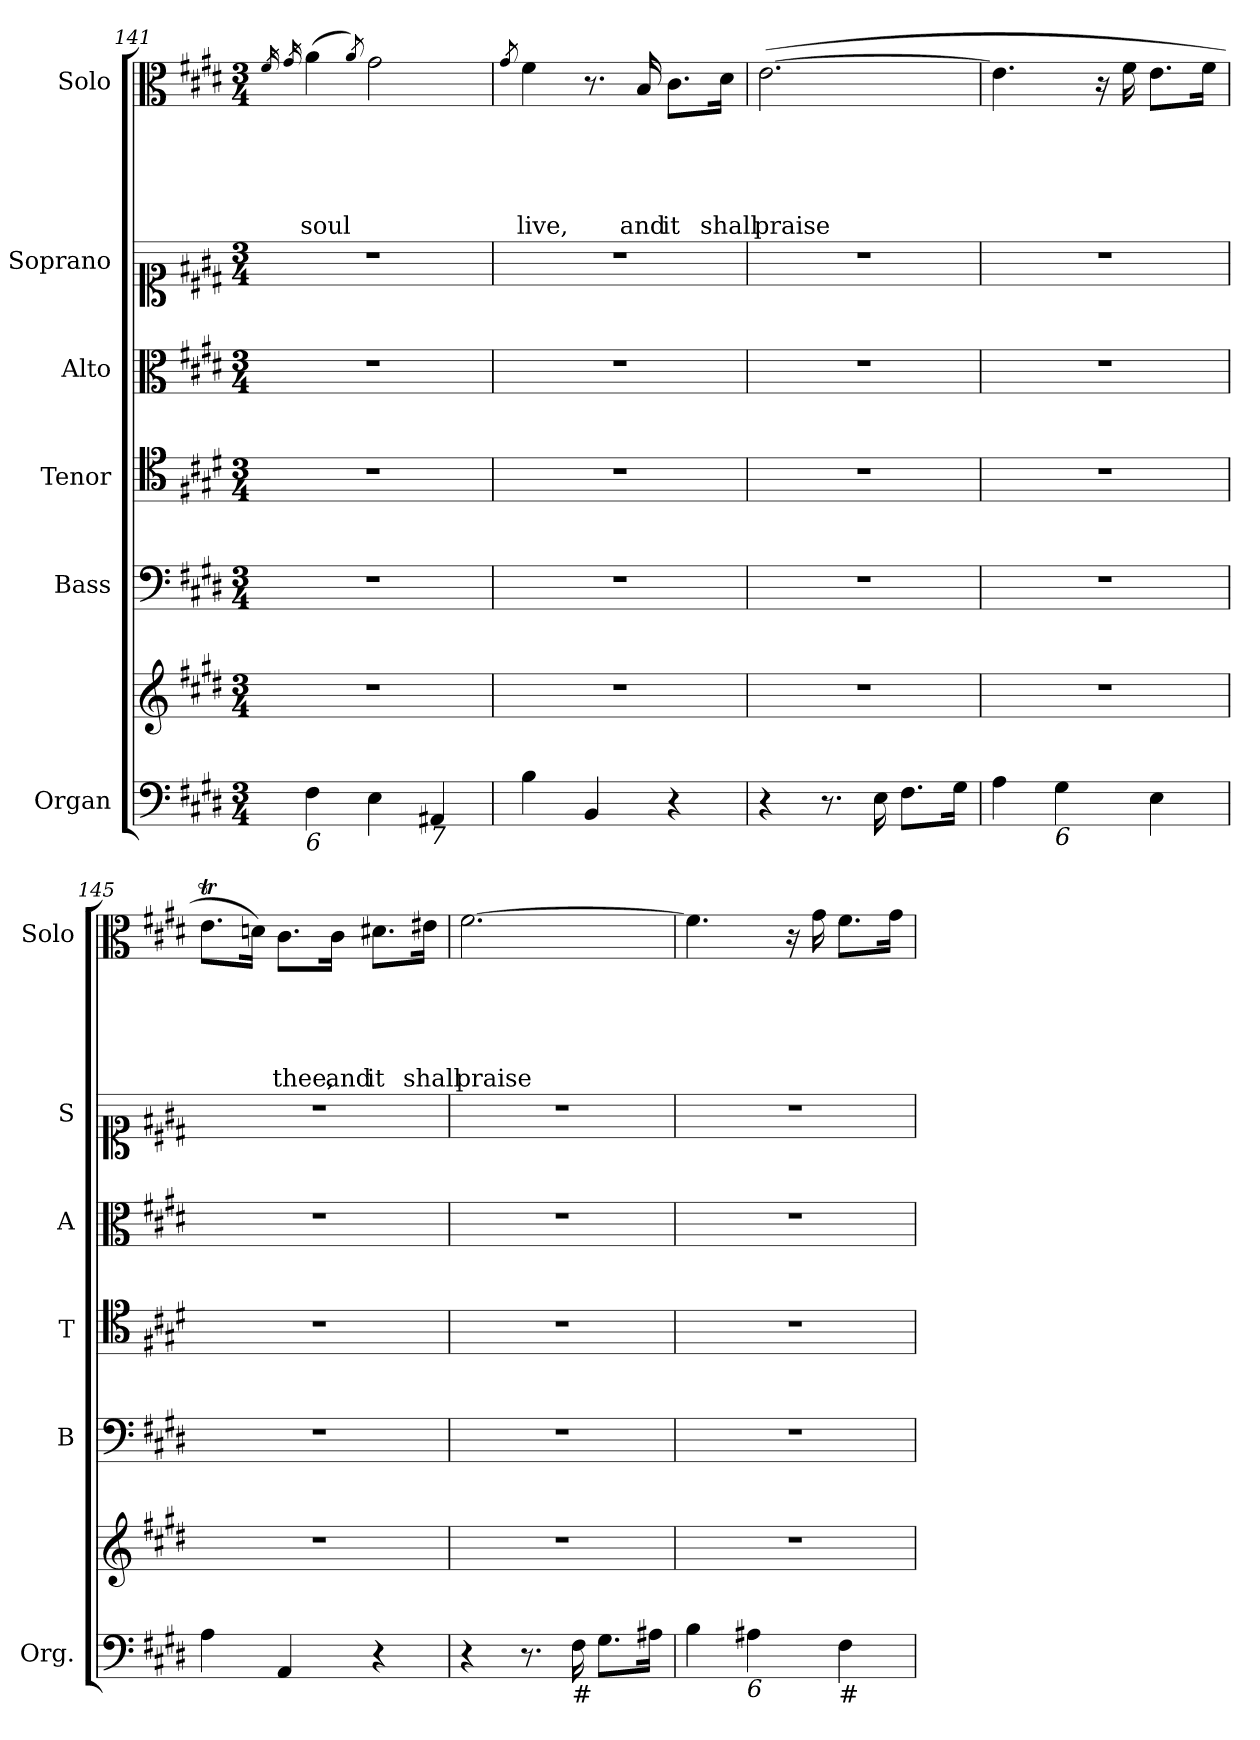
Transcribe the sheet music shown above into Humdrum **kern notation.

**kern	**kern	**kern	**kern	**kern	**kern	**kern	**text	**text	**text	**text	**text
*part6	*part6	*part5	*part4	*part3	*part2	*part1	*part1	*part1	*part1	*part1	*part1
*staff7	*staff6	*staff5	*staff4	*staff3	*staff2	*staff1	*staff1	*staff1	*staff1	*staff1	*staff1
*I"Organ	*	*I"Bass	*I"Tenor	*I"Alto	*I"Soprano	*I"Solo	*	*	*	*	*
*I'Org.	*	*I'B	*I'T	*I'A	*I'S	*I'Solo	*	*	*	*	*
*clefF4	*clefG2	*clefF4	*clefC4	*clefC3	*clefC1	*clefC3	*	*	*	*	*
*k[f#c#g#d#]	*k[f#c#g#d#]	*k[f#c#g#d#]	*k[f#c#g#d#]	*k[f#c#g#d#]	*k[f#c#g#d#]	*k[f#c#g#d#]	*	*	*	*	*
*E:	*E:	*E:	*E:	*E:	*E:	*E:	*	*	*	*	*
*M3/4	*M3/4	*M3/4	*M3/4	*M3/4	*M3/4	*M3/4	*	*	*	*	*
=141	=141	=141	=141	=141	=141	=141	=141	=141	=141	=141	=141
.	.	.	.	.	.	16qf#/	.	.	.	.	.
.	.	.	.	.	.	16qg#/	.	.	.	.	.
!LO:TX:b:i:t=6	!	!	!	!	!	!	!	!	!	!	!
!	!	!	!	!	!	!	!	!	!	!	!LO:LY:b
4F#\	2.r	2.r	2.r	2.r	2.r	(>4a\	.	.	.	.	soul
.	.	.	.	.	.	8qa/)	.	.	.	.	.
4E\	.	.	.	.	.	2g#\	.	.	.	.	.
!LO:TX:b:i:t=7	!	!	!	!	!	!	!	!	!	!	!
4AA#X/	.	.	.	.	.	.	.	.	.	.	.
=142	=142	=142	=142	=142	=142	=142	=142	=142	=142	=142	=142
.	.	.	.	.	.	8qg#/	.	.	.	.	.
!	!	!	!	!	!	!	!	!	!	!	!LO:LY:b
4B\	2.r	2.r	2.r	2.r	2.r	4f#\	.	.	.	.	live,
4BB/	.	.	.	.	.	8.r	.	.	.	.	.
!	!	!	!	!	!	!	!	!	!	!	!LO:LY:b
.	.	.	.	.	.	16B/	.	.	.	.	and
!	!	!	!	!	!	!	!	!	!	!	!LO:LY:b
4r	.	.	.	.	.	8.c#\L	.	.	.	.	it
!	!	!	!	!	!	!	!	!	!	!	!LO:LY:b
.	.	.	.	.	.	16d#\Jk	.	.	.	.	shall
=143	=143	=143	=143	=143	=143	=143	=143	=143	=143	=143	=143
!	!	!	!	!	!	!	!	!	!	!	!LO:LY:b
4r	2.r	2.r	2.r	2.r	2.r	(>[2.e\	.	.	.	.	praise
8.r	.	.	.	.	.	.	.	.	.	.	.
16E\	.	.	.	.	.	.	.	.	.	.	.
8.F#\L	.	.	.	.	.	.	.	.	.	.	.
16G#\Jk	.	.	.	.	.	.	.	.	.	.	.
!!LO:LB:g=z
=144	=144	=144	=144	=144	=144	=144	=144	=144	=144	=144	=144
4A\	2.r	2.r	2.r	2.r	2.r	4.e\]	.	.	.	.	.
!LO:TX:b:i:t=6	!	!	!	!	!	!	!	!	!	!	!
4G#\	.	.	.	.	.	.	.	.	.	.	.
.	.	.	.	.	.	16r	.	.	.	.	.
.	.	.	.	.	.	16f#\	.	.	.	.	.
4E\	.	.	.	.	.	8.e\L	.	.	.	.	.
.	.	.	.	.	.	16f#\Jk	.	.	.	.	.
=145	=145	=145	=145	=145	=145	=145	=145	=145	=145	=145	=145
4A\	2.r	2.r	2.r	2.r	2.r	8.eT\L	.	.	.	.	.
.	.	.	.	.	.	16dn\Jk)	.	.	.	.	.
!	!	!	!	!	!	!	!	!	!	!	!LO:LY:b
4AA/	.	.	.	.	.	8.c#\L	.	.	.	.	thee,
!	!	!	!	!	!	!	!	!	!	!	!LO:LY:b
.	.	.	.	.	.	16c#\Jk	.	.	.	.	and
!	!	!	!	!	!	!	!	!	!	!	!LO:LY:b
4r	.	.	.	.	.	8.d#X\L	.	.	.	.	it
!	!	!	!	!	!	!	!	!	!	!	!LO:LY:b
.	.	.	.	.	.	16e#X\Jk	.	.	.	.	shall
=146	=146	=146	=146	=146	=146	=146	=146	=146	=146	=146	=146
!	!	!	!	!	!	!	!	!	!	!	!LO:LY:b
4r	2.r	2.r	2.r	2.r	2.r	[2.f#\	.	.	.	.	praise
8.r	.	.	.	.	.	.	.	.	.	.	.
!LO:TX:b:i:t=#	!	!	!	!	!	!	!	!	!	!	!
16F#\	.	.	.	.	.	.	.	.	.	.	.
8.G#\L	.	.	.	.	.	.	.	.	.	.	.
16A#X\Jk	.	.	.	.	.	.	.	.	.	.	.
=147	=147	=147	=147	=147	=147	=147	=147	=147	=147	=147	=147
4B\	2.r	2.r	2.r	2.r	2.r	4.f#\]	.	.	.	.	.
!LO:TX:b:i:t=6	!	!	!	!	!	!	!	!	!	!	!
4A#X\	.	.	.	.	.	.	.	.	.	.	.
.	.	.	.	.	.	16r	.	.	.	.	.
.	.	.	.	.	.	16g#\	.	.	.	.	.
!LO:TX:b:i:t=#	!	!	!	!	!	!	!	!	!	!	!
4F#\	.	.	.	.	.	8.f#\L	.	.	.	.	.
.	.	.	.	.	.	16g#\Jk	.	.	.	.	.
=	=	=	=	=	=	=	=	=	=	=	=
*-	*-	*-	*-	*-	*-	*-	*-	*-	*-	*-	*-
